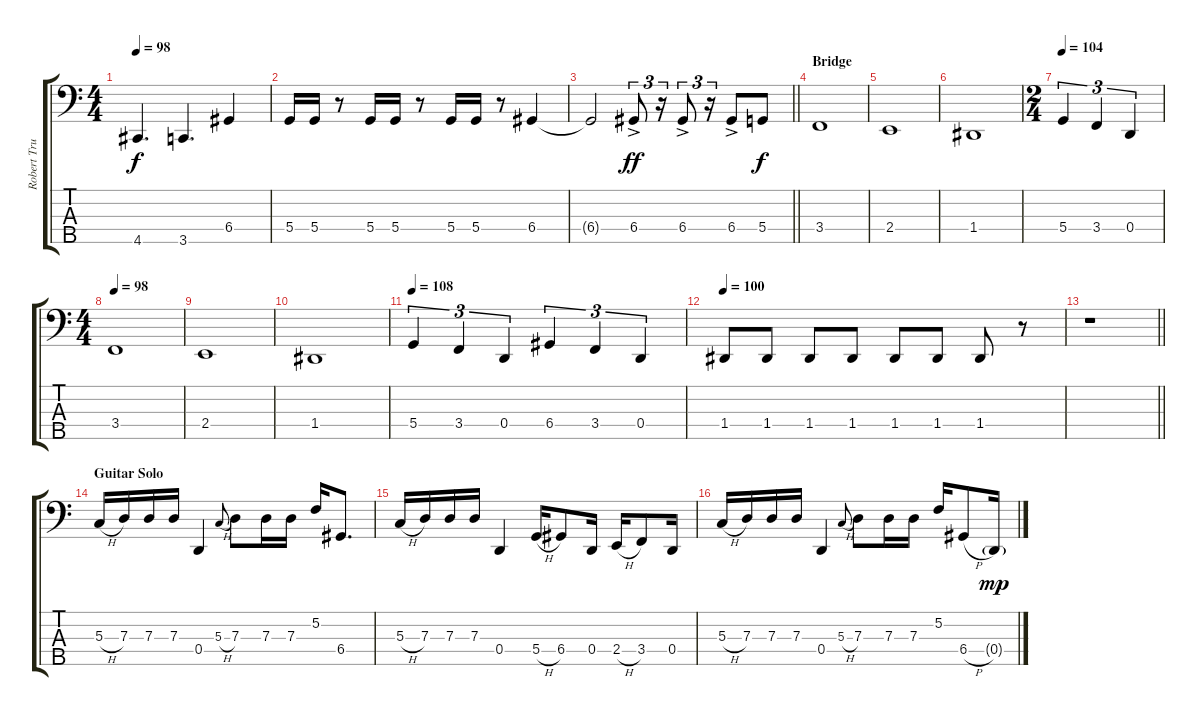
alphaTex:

\track ("Robert Trujillo (Bass)" "Robert Tru") {instrument electricbassfinger}
\staff {score tabs}
\tuning (F2 C2 G1 D1 A0) {hide}
\ts (4 4)
\tempo 98
\clef f4
\ks c
4.5.4{d dy f} 3.5.4{d} 6.4.4 |
5.4.16 5.4.16 r.8 5.4.16 5.4.16 r.8 5.4.16 5.4.16 r.8 6.4.4 |
\barLineRight lightlight
6.4{t}.2 6.4{ac}.8{tu (3 2) dy ff} r.16{tu (3 2)} 6.4{ac}.8{tu (3 2)} r.16{tu (3 2)} 6.4{ac}.8 5.4.8{dy f} |
\section ("" "Bridge")
3.4.1 |
2.4.1 |
1.4.1 |
\ts (2 4)
\tempo 104
5.4.4{tu (3 2)} 3.4.4{tu (3 2)} 0.4.4{tu (3 2)} |
\ts (4 4)
\tempo 98
3.4.1 |
2.4.1 |
1.4.1 |
\tempo 108
5.4.4{tu (3 2)} 3.4.4{tu (3 2)} 0.4.4{tu (3 2)} 6.4.4{tu (3 2)} 3.4.4{tu (3 2)} 0.4.4{tu (3 2)} |
\tempo 100
1.4.8 1.4.8 1.4.8 1.4.8 1.4.8 1.4.8 1.4.8 r.8 |
\barLineRight lightlight
r.1 |
\section ("" "Guitar Solo")
5.3{h}.16 7.3.16 7.3.16 7.3.16 0.4.4 5.3{h}.8{gr onbeat} 7.3.8 7.3.16 7.3.16 5.2.16 6.4.8{d} |
5.3{h}.16 7.3.16 7.3.16 7.3.16 0.4.4 5.4{h}.16 6.4.8 0.4.16 2.4{h}.16 3.4.8 0.4.16 |
5.3{h}.16 7.3.16 7.3.16 7.3.16 0.4.4 5.3{h}.8{gr onbeat} 7.3.8 7.3.16 7.3.16 5.2.16 6.4{h}.8 0.4{g}.16{dy mp}
